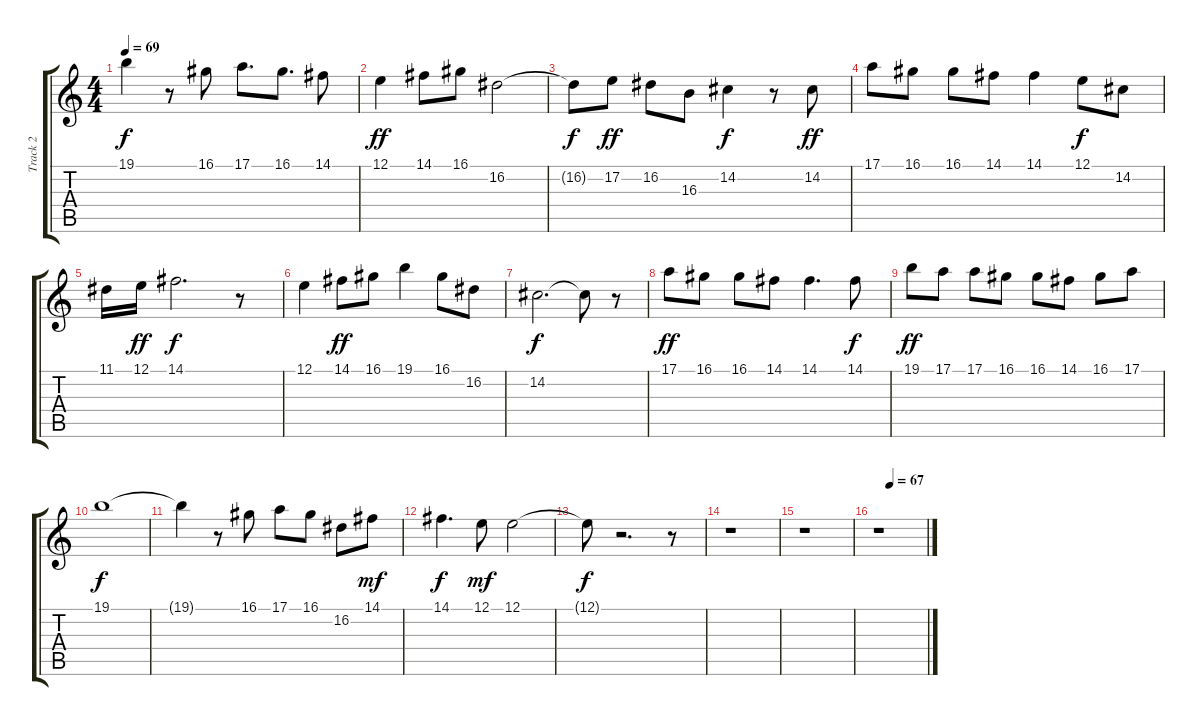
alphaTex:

\track ("Track 2" "Track 2") {instrument flute}
\staff {score tabs}
\tuning (E4 B3 G3 D3 A2 E2) {hide}
\ts (4 4)
\tempo 69
\clef g2
\ks c
19.1{t}.4{dy f} r.8 16.1.8 17.1.8{d} 16.1.8{d} 14.1.8 |
12.1.4{dy ff} 14.1.8 16.1.8 16.2.2 |
16.2{t}.8{dy f} 17.2.8{dy ff} 16.2.8 16.3.8 14.2.4{dy f} r.8 14.2.8{dy ff} |
17.1.8 16.1.8 16.1.8 14.1.8 14.1.4 12.1.8{dy f} 14.2.8 |
11.1.16 12.1.16{dy ff} 14.1.2{d dy f} r.8 |
12.1.4 14.1.8{dy ff} 16.1.8 19.1.4 16.1.8 16.2.8 |
14.2.2{d dy f} 14.2{t}.8 r.8 |
17.1.8{dy ff} 16.1.8 16.1.8 14.1.8 14.1.4{d} 14.1.8{dy f} |
19.1.8{dy ff} 17.1.8 17.1.8 16.1.8 16.1.8 14.1.8 16.1.8 17.1.8 |
19.1.1{dy f} |
19.1{t}.4 r.8 16.1.8 17.1.8 16.1.8 16.2.8 14.1.8{dy mf} |
14.1.4{d dy f} 12.1.8{dy mf} 12.1.2 |
12.1{t}.8{dy f} r.2{d} r.8 |
r.1 |
r.1 |
\tempo (67 0.25)
r.1
